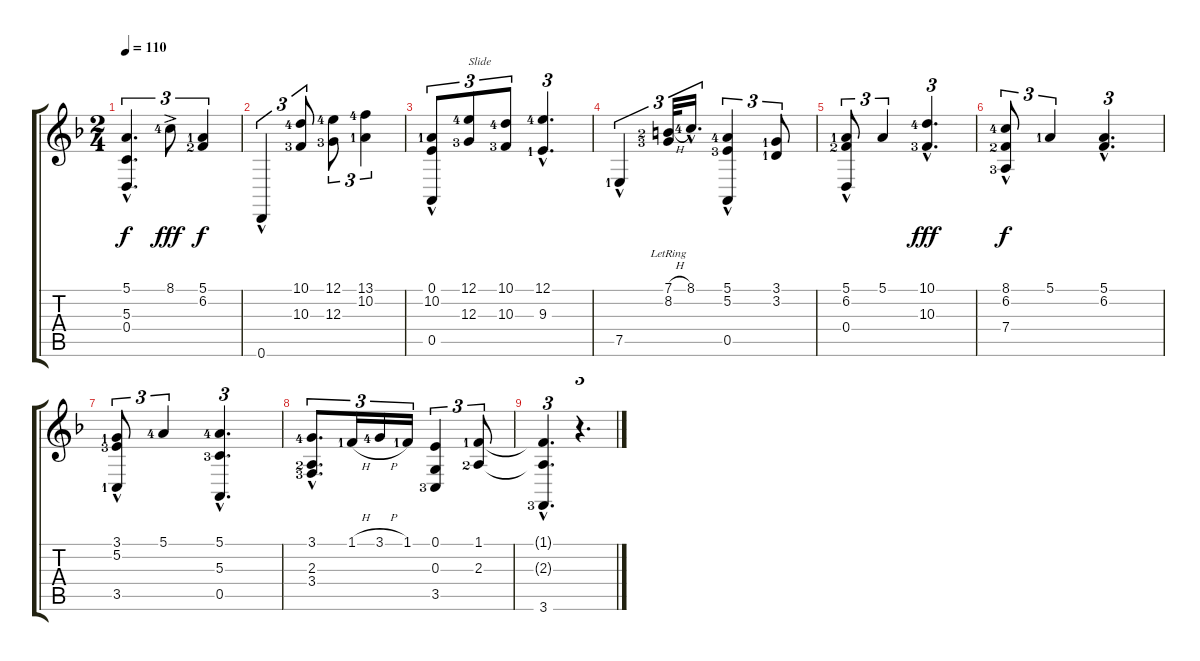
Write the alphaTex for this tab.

\track "" {instrument orchestralharp}
\staff {score tabs}
\tuning (E4 B3 G3 D3 A2 D2) {hide}
\ts (2 4)
\tempo 110
\clef g2
\ks dminor
(5.1{hac t} 5.3{hac t} 0.4{hac}).4{d tu (3 2) dy f} 8.1{ac lf 5}.8{tu (3 2) dy fff} (5.1{lf 2} 6.2{lf 3}).4{tu (3 2) dy f} |
0.6{hac}.4{tu (3 2)} (10.1{lf 5} 10.3{lf 4}).8{tu (3 2)} (12.1{lf 5} 12.3{lf 4}).8{tu (3 2)} (13.1{lf 5} 10.2{lf 2}).4{tu (3 2)} |
(0.1 10.2{lf 2} 0.5{hac}).8{tu (3 2)} (12.1{lf 5} 12.3{lf 4}).8{tu (3 2) txt "Slide"} (10.1{lf 5} 10.3{lf 4}).8{tu (3 2)} (12.1{hac lf 5} 9.3{hac lf 2}).4{d tu (3 2)} |
7.5{hac lf 2}.4{tu (3 2)} (7.1{h lf 3} 8.2{lr lf 4}).32{tu (3 2)} 8.1{hac lf 5}.16{d tu (3 2)} (5.1{lf 5} 5.2{lf 4} 0.5{hac}).4{tu (3 2)} (3.1{lf 2} 3.2{lf 2}).8{tu (3 2)} |
(5.1{lf 2} 6.2{lf 3} 0.4{hac}).8{tu (3 2)} 5.1.4{tu (3 2)} (10.1{hac lf 5} 10.3{hac lf 4}).4{d tu (3 2) dy fff} |
(8.1{lf 5} 6.2{lf 3} 7.4{hac lf 4}).8{tu (3 2) dy f} 5.1{lf 2}.4{tu (3 2)} (5.1{hac} 6.2{hac}).4{d tu (3 2)} |
(3.1{lf 2} 5.2{lf 4} 3.5{hac lf 2}).8{tu (3 2)} 5.1{lf 5}.4{tu (3 2)} (5.1{hac lf 5} 5.3{hac lf 4} 0.5{hac}).4{d tu (3 2)} |
(3.1{hac lf 5} 2.3{hac lf 3} 3.4{lf 4}).8{d tu (3 2)} 1.1{h lf 2}.16{tu (3 2)} 3.1{h lf 5}.16{tu (3 2)} 1.1{lf 2}.16{tu (3 2)} (0.1 0.3 3.5{lf 4}).4{tu (3 2)} (1.1{lf 2} 2.3{lf 3}).8{tu (3 2)} |
(1.1{hac t} 2.3{hac t} 3.6{hac lf 4}).4{d tu (3 2)} r.4{d tu (3 2)}
